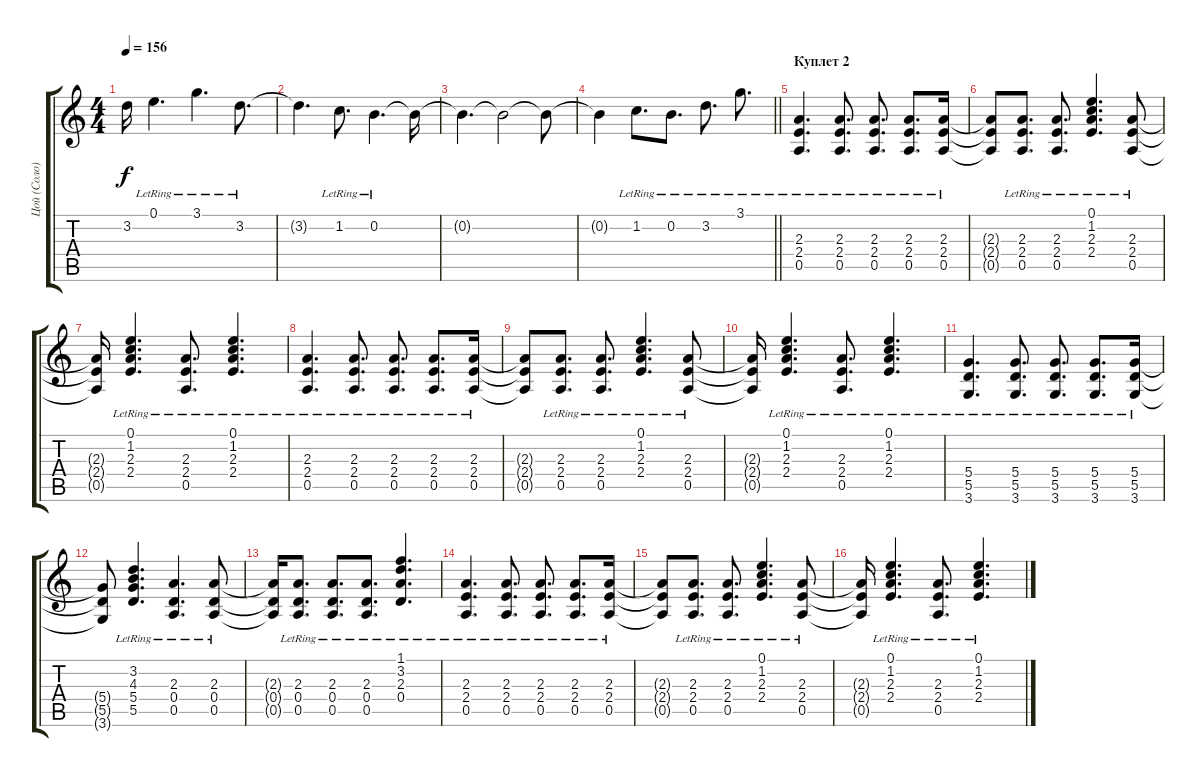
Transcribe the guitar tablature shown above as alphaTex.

\track ("Цой (Соло)" "Цой (Соло)") {instrument electricguitarclean}
\staff {score tabs}
\tuning (E4 B3 G3 D3 A2 E2) {hide}
\ts (4 4)
\tempo 156
\clef g2
\ks c
3.2{t}.16{dy f} 0.1{lr}.4{d} 3.1{lr}.4{d} 3.2{lr}.8{d} |
3.2{t}.4{d} 1.2{lr}.8{d} 0.2{lr}.4{d} 0.2{t}.16 |
0.2{t}.4{d} 0.2{t}.2 0.2{t}.8 |
\barLineRight lightlight
0.2{t}.4 1.2{lr}.8{d} 0.2{lr}.8{d} 3.2{lr}.8{d} 3.1{lr}.8{d} |
\section ("" "Куплет 2")
(2.3{lr} 2.4{lr} 0.5{lr}).4{d volume 8 instrument electricguitarmuted} (2.3{lr} 2.4{lr} 0.5{lr}).8{d} (2.3{lr} 2.4{lr} 0.5{lr}).8{d} (2.3{lr} 2.4{lr} 0.5{lr}).8{d} (2.3{lr} 2.4{lr} 0.5{lr}).16 |
(2.3{t} 2.4{t} 0.5{t}).8 (2.3{lr} 2.4{lr} 0.5{lr}).8{d} (2.3{lr} 2.4{lr} 0.5{lr}).8{d} (0.1{lr} 1.2{lr} 2.3{lr} 2.4{lr}).4{d instrument electricguitarclean} (2.3{lr} 2.4{lr} 0.5{lr}).8{instrument electricguitarmuted} |
(2.3{t} 2.4{t} 0.5{t}).16 (0.1{lr} 1.2{lr} 2.3{lr} 2.4{lr}).4{d instrument electricguitarclean} (2.3{lr} 2.4{lr} 0.5{lr}).8{d instrument electricguitarmuted} (0.1{lr} 1.2{lr} 2.3{lr} 2.4{lr}).4{d instrument electricguitarclean} |
(2.3{lr} 2.4{lr} 0.5{lr}).4{d instrument electricguitarmuted} (2.3{lr} 2.4{lr} 0.5{lr}).8{d} (2.3{lr} 2.4{lr} 0.5{lr}).8{d} (2.3{lr} 2.4{lr} 0.5{lr}).8{d} (2.3{lr} 2.4{lr} 0.5{lr}).16 |
(2.3{t} 2.4{t} 0.5{t}).8 (2.3{lr} 2.4{lr} 0.5{lr}).8{d} (2.3{lr} 2.4{lr} 0.5{lr}).8{d} (0.1{lr} 1.2{lr} 2.3{lr} 2.4{lr}).4{d instrument electricguitarclean} (2.3{lr} 2.4{lr} 0.5{lr}).8{instrument electricguitarmuted} |
(2.3{t} 2.4{t} 0.5{t}).16 (0.1{lr} 1.2{lr} 2.3{lr} 2.4{lr}).4{d instrument electricguitarclean} (2.3{lr} 2.4{lr} 0.5{lr}).8{d instrument electricguitarmuted} (0.1{lr} 1.2{lr} 2.3{lr} 2.4{lr}).4{d instrument electricguitarclean} |
(5.4{lr} 5.5{lr} 3.6{lr}).4{d instrument electricguitarmuted} (5.4{lr} 5.5{lr} 3.6{lr}).8{d} (5.4{lr} 5.5{lr} 3.6{lr}).8{d} (5.4{lr} 5.5{lr} 3.6{lr}).8{d} (5.4{lr} 5.5{lr} 3.6{lr}).16 |
(5.4{t} 5.5{t} 3.6{t}).8 (3.2{lr} 4.3{lr} 5.4{lr} 5.5{lr}).4{d instrument electricguitarclean} (2.3{lr} 0.4{lr} 0.5{lr}).4{d instrument electricguitarmuted} (2.3{lr} 0.4{lr} 0.5{lr}).8 |
(2.3{t} 0.4{t} 0.5{t}).16 (2.3{lr} 0.4{lr} 0.5{lr}).8{d} (2.3{lr} 0.4{lr} 0.5{lr}).8{d} (2.3{lr} 0.4{lr} 0.5{lr}).8{d} (1.1{lr} 3.2{lr} 2.3{lr} 0.4{lr}).4{d instrument electricguitarclean} |
(2.3{lr} 2.4{lr} 0.5{lr}).4{d volume 8 instrument electricguitarmuted} (2.3{lr} 2.4{lr} 0.5{lr}).8{d} (2.3{lr} 2.4{lr} 0.5{lr}).8{d} (2.3{lr} 2.4{lr} 0.5{lr}).8{d} (2.3{lr} 2.4{lr} 0.5{lr}).16 |
(2.3{t} 2.4{t} 0.5{t}).8 (2.3{lr} 2.4{lr} 0.5{lr}).8{d} (2.3{lr} 2.4{lr} 0.5{lr}).8{d} (0.1{lr} 1.2{lr} 2.3{lr} 2.4{lr}).4{d instrument electricguitarclean} (2.3{lr} 2.4{lr} 0.5{lr}).8{instrument electricguitarmuted} |
(2.3{t} 2.4{t} 0.5{t}).16 (0.1{lr} 1.2{lr} 2.3{lr} 2.4{lr}).4{d instrument electricguitarclean} (2.3{lr} 2.4{lr} 0.5{lr}).8{d instrument electricguitarmuted} (0.1{lr} 1.2{lr} 2.3{lr} 2.4{lr}).4{d instrument electricguitarclean}
